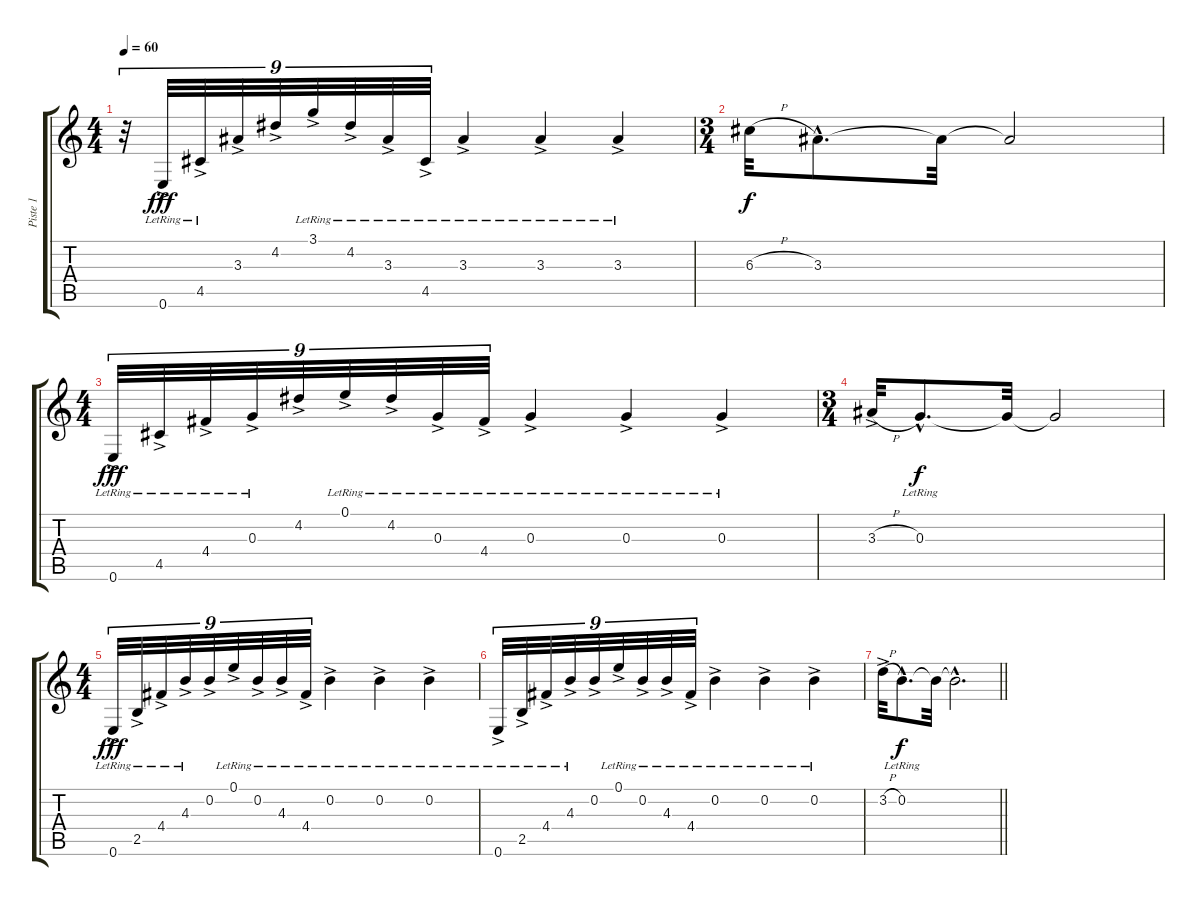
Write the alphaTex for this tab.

\track ("Piste 1" "Piste 1") {instrument acousticguitarnylon}
\staff {score tabs}
\tuning (E4 B3 G3 D3 A2 E2) {hide}
\ts (4 4)
\tempo 60
\clef g2
\ks c
r.32{tu (9 8) dy fff} 0.6{ac lr}.32{tu (9 8)} 4.5{ac lr}.32{tu (9 8)} 3.3{ac}.32{tu (9 8)} 4.2{ac}.32{tu (9 8)} 3.1{ac lr}.32{tu (9 8)} 4.2{ac lr}.32{tu (9 8)} 3.3{ac lr}.32{tu (9 8)} 4.5{ac lr}.32{tu (9 8)} 3.3{ac lr}.4 3.3{ac lr}.4 3.3{ac lr}.4 |
\ts (3 4)
6.3{h}.32{dy f} 3.3{hac}.8{d} 3.3{t}.32 3.3{t}.2 |
\ts (4 4)
0.6{ac lr}.32{tu (9 8) dy fff} 4.5{ac lr}.32{tu (9 8)} 4.4{ac lr}.32{tu (9 8)} 0.3{ac lr}.32{tu (9 8)} 4.2{ac}.32{tu (9 8)} 0.1{ac lr}.32{tu (9 8)} 4.2{ac lr}.32{tu (9 8)} 0.3{ac lr}.32{tu (9 8)} 4.4{ac lr}.32{tu (9 8)} 0.3{ac lr}.4 0.3{ac lr}.4 0.3{ac lr}.4 |
\ts (3 4)
3.3{h ac}.32 0.3{hac lr}.8{d dy f} 0.3{t}.32 0.3{t}.2 |
\ts (4 4)
0.6{ac lr}.32{tu (9 8) dy fff} 2.5{ac lr}.32{tu (9 8)} 4.4{ac lr}.32{tu (9 8)} 4.3{ac lr}.32{tu (9 8)} 0.2{ac}.32{tu (9 8)} 0.1{ac lr}.32{tu (9 8)} 0.2{ac lr}.32{tu (9 8)} 4.3{ac lr}.32{tu (9 8)} 4.4{ac lr}.32{tu (9 8)} 0.2{ac lr}.4 0.2{ac lr}.4 0.2{ac lr}.4 |
0.6{ac lr}.32{tu (9 8)} 2.5{ac lr}.32{tu (9 8)} 4.4{ac lr}.32{tu (9 8)} 4.3{ac lr}.32{tu (9 8)} 0.2{ac}.32{tu (9 8)} 0.1{ac lr}.32{tu (9 8)} 0.2{ac lr}.32{tu (9 8)} 4.3{ac lr}.32{tu (9 8)} 4.4{ac lr}.32{tu (9 8)} 0.2{ac lr}.4 0.2{ac lr}.4 0.2{ac lr}.4 |
\barLineRight lightlight
3.2{h ac}.32 0.2{hac lr}.8{d dy f} 0.2{t}.32 0.2{hac t}.2{d}
